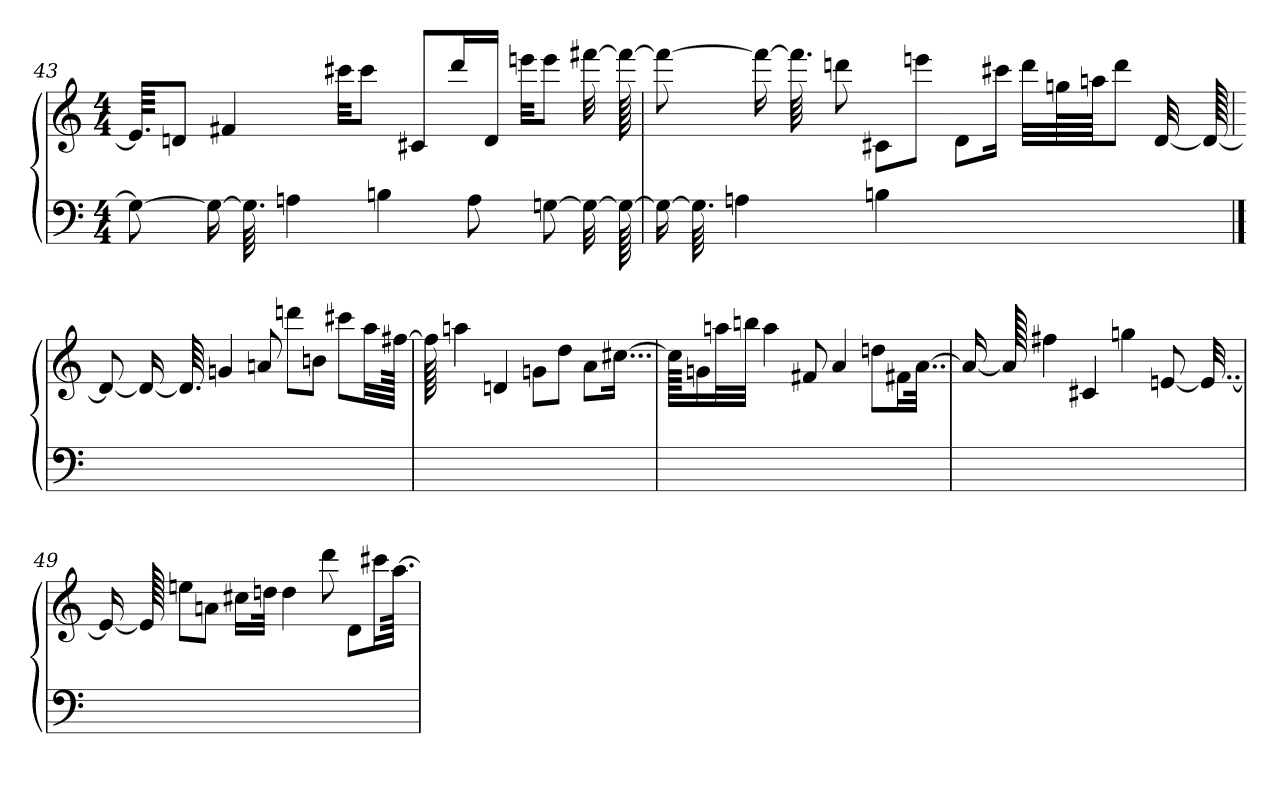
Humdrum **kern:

**kern	**kern
*part2	*part1
*staff2	*staff1
*clefF4	*clefG2
*M4/4	*M4/4
=43	=43
8G_	64.e/KKKL]
.	8dn/J
16G_	.
.	4f#X
64.G]	.
4An	.
.	32ccc#X\KKL
.	8ccc#\J
4Bn	.
.	8c#X/L
.	16ddd/L
8A	.
.	16d/JJ
.	32eeen\KKL
[8Gn	8eee\J
32G_	[32fff#X
128G_	128fff#_
=44	=44
16G_	8fff#_
64.G]	.
4An	.
.	16fff#_
.	64.fff#]
.	8dddn
4Bn	8c#X\L
.	8eeen\J
4ryy	8d\L
.	16ccc#X\Jk
.	32ddd\LLL
.	64ggn\L
.	64aan\JJJ
8ryy	8ddd\J
32ryy	[32d
128ryy	128d_
==45	=45
1ryy	8d_
.	16d_
.	64.d]
.	4gn
.	8an
.	8dddn\L
.	8bn\J
.	8ccc#X\L
.	32aa\LL
.	[128ff#X\JJJkk
=46	=46
1ryy	128ff#]
.	4aan
.	4dn
.	8gn\L
.	8dd\J
.	8a\L
.	[16...cc#X\Jk
=47	=47
1ryy	128cc#\KKKLL]
.	16gn\
.	32aan\L
.	32bbn\JJJ
.	4aa
.	8f#X
.	4a
.	8ddn\L
.	16f#X\L
.	[32..a\JJk
=48	=48
1ryy	16a_
.	128a]
.	4ff#X
.	4c#X
.	4ggn
.	[8en
.	32..e_
=49	=49
1ryy	16e_
.	128e]
.	8een\L
.	8an\J
.	16cc#X\LL
.	32ddn\JJk
.	4dd
.	8ddd
.	8d\L
.	16ccc#X\L
.	[64.aa\JJkk
=	=
*-	*-
